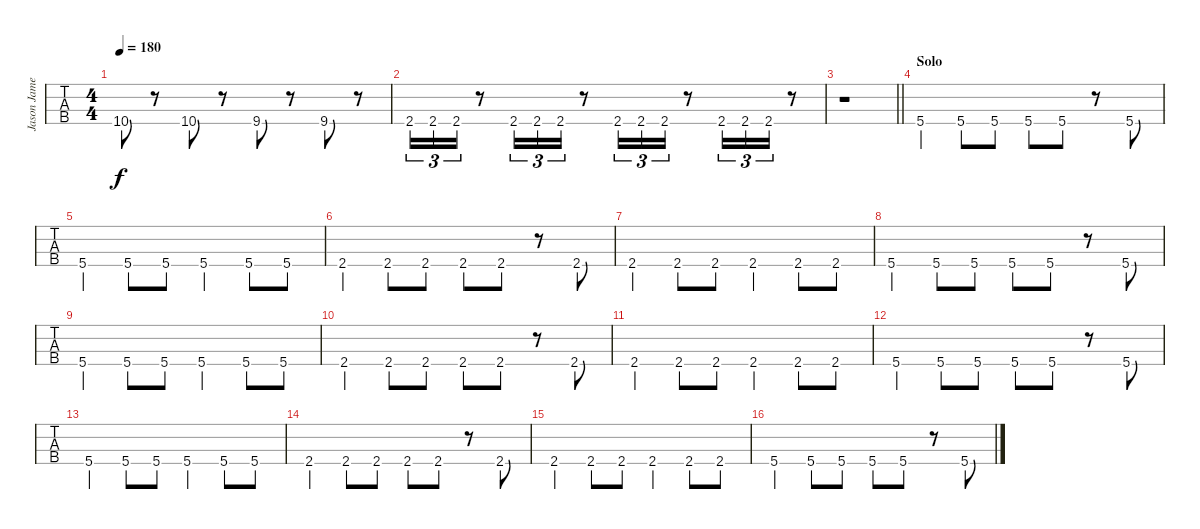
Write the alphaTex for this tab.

\track ("Jason James" "Jason Jame") {instrument electricbassfinger}
\staff {tabs}
\tuning (F2 C2 G1 C1) {hide}
\ts (4 4)
\tempo 180
\clef f4
\ks c
10.4.8{dy f} r.8 10.4.8 r.8 9.4.8 r.8 9.4.8 r.8 |
2.4.16{tu (3 2)} 2.4.16{tu (3 2)} 2.4.16{tu (3 2)} r.8 2.4.16{tu (3 2)} 2.4.16{tu (3 2)} 2.4.16{tu (3 2)} r.8 2.4.16{tu (3 2)} 2.4.16{tu (3 2)} 2.4.16{tu (3 2)} r.8 2.4.16{tu (3 2)} 2.4.16{tu (3 2)} 2.4.16{tu (3 2)} r.8 |
\barLineRight lightlight
r.1 |
\section ("" "Solo")
5.4.4 5.4.8 5.4.8 5.4.8 5.4.8 r.8 5.4.8 |
5.4.4 5.4.8 5.4.8 5.4.4 5.4.8 5.4.8 |
2.4.4 2.4.8 2.4.8 2.4.8 2.4.8 r.8 2.4.8 |
2.4.4 2.4.8 2.4.8 2.4.4 2.4.8 2.4.8 |
5.4.4 5.4.8 5.4.8 5.4.8 5.4.8 r.8 5.4.8 |
5.4.4 5.4.8 5.4.8 5.4.4 5.4.8 5.4.8 |
2.4.4 2.4.8 2.4.8 2.4.8 2.4.8 r.8 2.4.8 |
2.4.4 2.4.8 2.4.8 2.4.4 2.4.8 2.4.8 |
5.4.4 5.4.8 5.4.8 5.4.8 5.4.8 r.8 5.4.8 |
5.4.4 5.4.8 5.4.8 5.4.4 5.4.8 5.4.8 |
2.4.4 2.4.8 2.4.8 2.4.8 2.4.8 r.8 2.4.8 |
2.4.4 2.4.8 2.4.8 2.4.4 2.4.8 2.4.8 |
5.4.4 5.4.8 5.4.8 5.4.8 5.4.8 r.8 5.4.8
